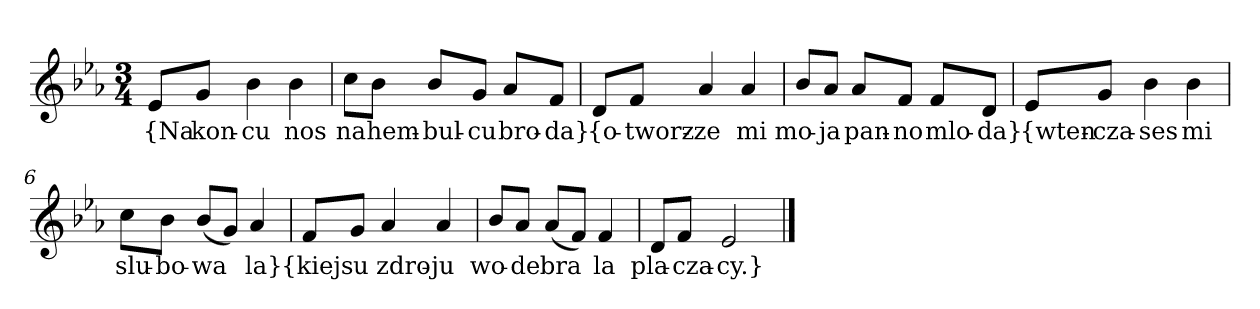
**kern	**text
*part1	*part1
*staff1	*staff1
*clefG2	*
*k[b-e-a-]	*
*E-:	*
*M3/4	*
=	=
8e-/L	{Na
8g/J	kon-
4b-	-cu
4b-	nos
=2	=2
8cc\L	na
8b-\J	hem-
8b-/L	-bul-
8g/J	-cu
8a-/L	bro-
8f/J	-da}
=3y	=3y
8d/L	{o-
8f/J	-tworz-
4a-	-ze
4a-	mi
=4	=4
8b-/L	mo-
8a-/J	-ja
8a-/L	pan-
8f/J	-no
8f/L	mlo-
8d/J	-da}
=5y	=5y
8e-/L	{wten-
8g/J	-cza-
4b-	-ses
4b-	mi
=6	=6
8cc\L	slu-
8b-\J	-bo-
(8b-/L	-wa
8g/J)	--
4a-	-la}
=7y	=7y
8f/L	{kiejs
8g/J	u
4a-	zdro-
4a-	-ju
=8	=8
8b-/L	wo-
8a-/J	-de
(8a-/L	bra
8f/J)	--
4f	-la
=9	=9
8d/L	pla-
8f/J	-cza-
2e-	-cy.}
==	==
*-	*-
